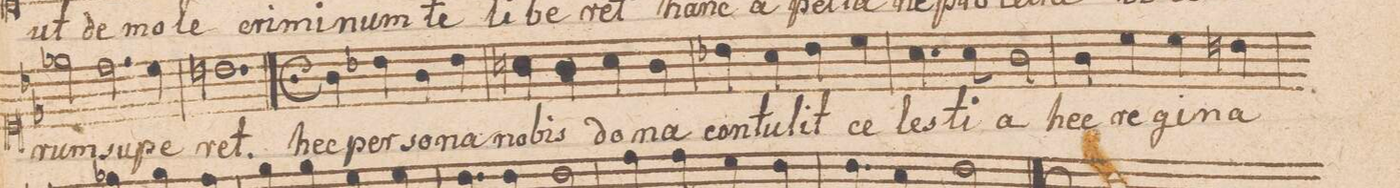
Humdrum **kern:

**kern	**text
*I"Canto.	*
*clefC1	*
*k[b-e-]	*
*met(C.)	*
*M3/2	*
2ee-X\	-rum
2.dd\	su-
4cc\	-pe-
=40	=40
1.bn	-ret.
=41|!	=41|!
*M4/4	*
*met(C.)	*
*mmet(c)	*
4g\	hec
4b-X\	per-
4g\	-so-
4b-\	-na
=42	=42
4an\	no-
4g\	-bis
4a\	do-
4g\	-na
=43	=43
4b-X\	con-
4a\	-tu-
4b-\	-lit
4cc\	ce-
=44	=44
4.a\	-les-
8a\	-ti-
2g\	-a
=45	=45
4g\	hec
4cc\	re-
4cc\	-gi-
4bn\	-na
=46	=46
*-	*-
